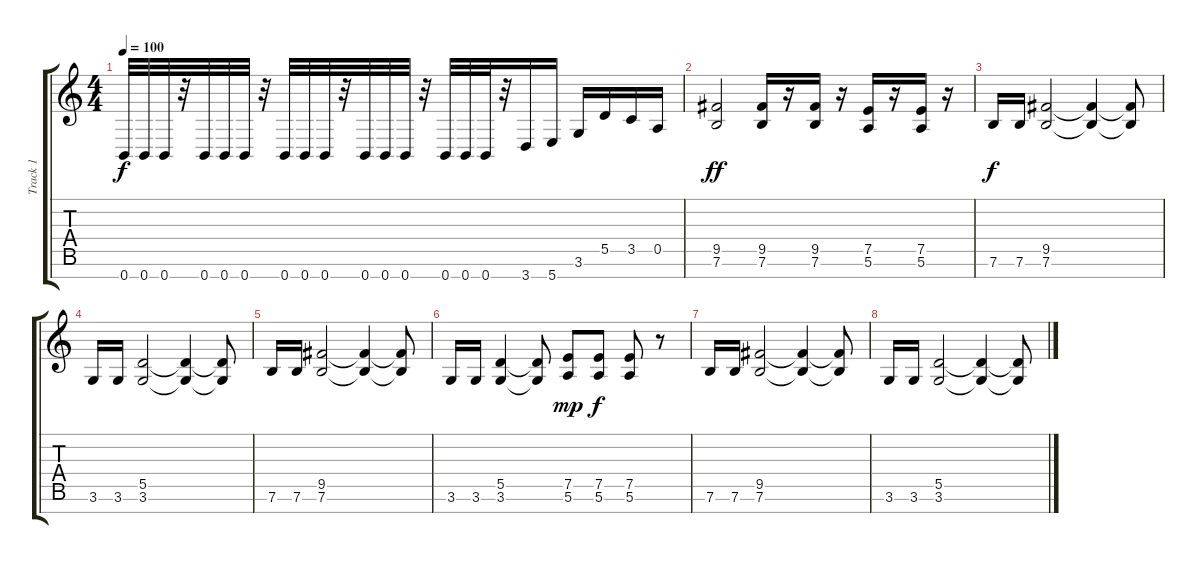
\track ("Track 1" "Track 1") {instrument distortionguitar}
\staff {score tabs}
\tuning (E4 B3 G3 D3 A2 E2 B1) {hide}
\ts (4 4)
\tempo 100
\clef g2
\ks c
0.7.32{dy f} 0.7.32 0.7.32 r.32 0.7.32 0.7.32 0.7.32 r.32 0.7.32 0.7.32 0.7.32 r.32 0.7.32 0.7.32 0.7.32 r.32 0.7.32 0.7.32 0.7.32 r.32 3.7.16 5.7.16 3.6.16 5.5.16 3.5.16 0.5.16 |
(9.5 7.6).2{dy ff} (9.5 7.6).16 r.16 (9.5 7.6).16 r.16 (7.5 5.6).16 r.16 (7.5 5.6).16 r.16 |
7.6.16{dy f} 7.6.16 (9.5 7.6).2 (9.5{t} 7.6{t}).4 (9.5{t} 7.6{t}).8 |
3.6.16 3.6.16 (5.5 3.6).2 (5.5{t} 3.6{t}).4 (5.5{t} 3.6{t}).8 |
7.6.16 7.6.16 (9.5 7.6).2 (9.5{t} 7.6{t}).4 (9.5{t} 7.6{t}).8 |
3.6.16 3.6.16 (5.5 3.6).4 (5.5{t} 3.6{t}).8 (7.5 5.6).8{dy mp} (7.5 5.6).8{dy f} (7.5 5.6).8 r.8 |
7.6.16 7.6.16 (9.5 7.6).2 (9.5{t} 7.6{t}).4 (9.5{t} 7.6{t}).8 |
3.6.16 3.6.16 (5.5 3.6).2 (5.5{t} 3.6{t}).4 (5.5{t} 3.6{t}).8
